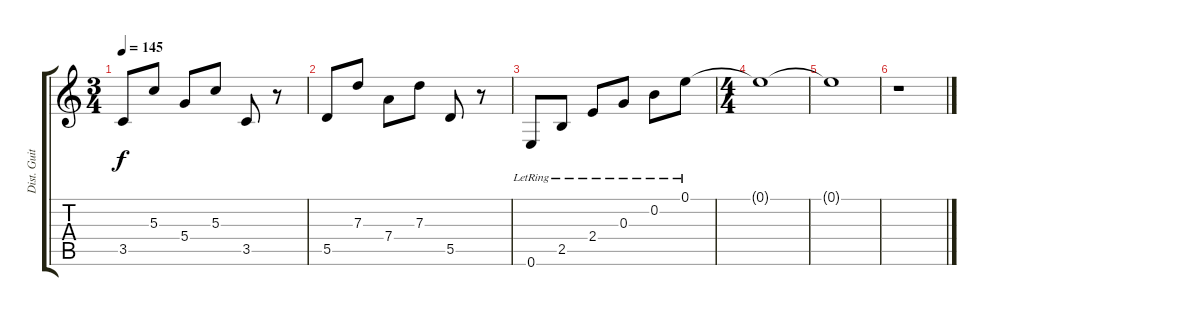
\track ("Dist. Guitar 2" "Dist. Guit") {instrument distortionguitar}
\staff {score tabs}
\tuning (E4 B3 G3 D3 A2 E2) {hide}
\ts (3 4)
\tempo 145
\clef g2
\ks c
3.5.8{dy f} 5.3.8 5.4.8 5.3.8 3.5.8 r.8 |
5.5.8 7.3.8 7.4.8 7.3.8 5.5.8 r.8 |
0.6{lr}.8 2.5{lr}.8 2.4{lr}.8 0.3{lr}.8 0.2{lr}.8 0.1{lr}.8{volume 8} |
\ts (4 4)
0.1{t}.1{volume 6} |
0.1{t}.1{volume 5} |
r.1
